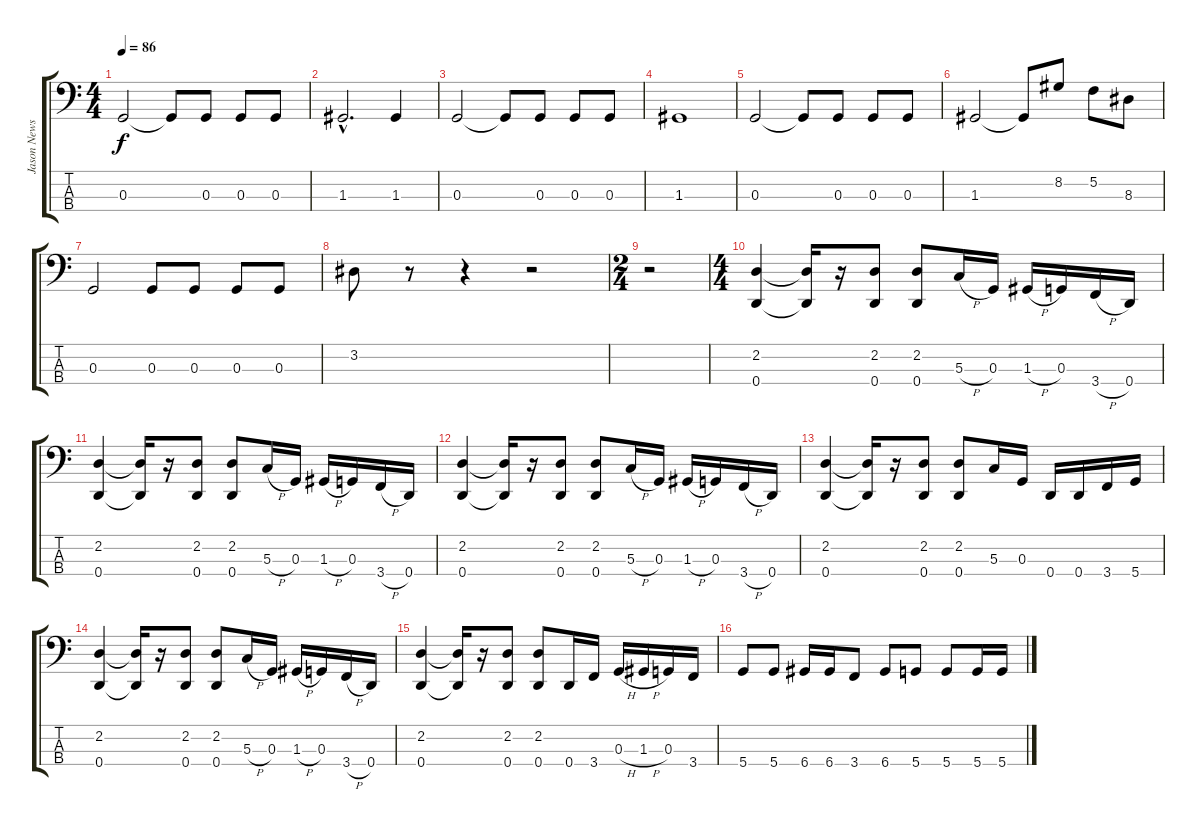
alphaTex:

\track ("Jason Newsted" "Jason News") {instrument electricbassfinger}
\staff {score tabs}
\tuning (F2 C2 G1 D1) {hide}
\ts (4 4)
\tempo 86
\clef f4
\ks c
0.3.2{dy f} 0.3{t}.8 0.3.8 0.3.8 0.3.8 |
1.3{hac}.2{d} 1.3.4 |
0.3.2 0.3{t}.8 0.3.8 0.3.8 0.3.8 |
1.3.1 |
0.3.2 0.3{t}.8 0.3.8 0.3.8 0.3.8 |
1.3.2 1.3{t}.8 8.2.8 5.2.8 8.3.8 |
0.3.2 0.3.8 0.3.8 0.3.8 0.3.8 |
3.2.8 r.8 r.4 r.2 |
\ts (2 4)
r.2 |
\ts (4 4)
(2.2 0.4).4 (2.2{t} 0.4{t}).16 r.16 (2.2 0.4).8 (2.2 0.4).8 5.3{h}.16 0.3.16 1.3{h}.16 0.3.16 3.4{h}.16 0.4.16 |
(2.2 0.4).4 (2.2{t} 0.4{t}).16 r.16 (2.2 0.4).8 (2.2 0.4).8 5.3{h}.16 0.3.16 1.3{h}.16 0.3.16 3.4{h}.16 0.4.16 |
(2.2 0.4).4 (2.2{t} 0.4{t}).16 r.16 (2.2 0.4).8 (2.2 0.4).8 5.3{h}.16 0.3.16 1.3{h}.16 0.3.16 3.4{h}.16 0.4.16 |
(2.2 0.4).4 (2.2{t} 0.4{t}).16 r.16 (2.2 0.4).8 (2.2 0.4).8 5.3.16 0.3.16 0.4.16 0.4.16 3.4.16 5.4.16 |
(2.2 0.4).4 (2.2{t} 0.4{t}).16 r.16 (2.2 0.4).8 (2.2 0.4).8 5.3{h}.16 0.3.16 1.3{h}.16 0.3.16 3.4{h}.16 0.4.16 |
(2.2 0.4).4 (2.2{t} 0.4{t}).16 r.16 (2.2 0.4).8 (2.2 0.4).8 0.4.16 3.4.16 0.3{h}.16 1.3{h}.16 0.3.16 3.4.16 |
5.4.8 5.4.8 6.4.16 6.4.16 3.4.8 6.4.8 5.4.8 5.4.8 5.4.16 5.4.16
